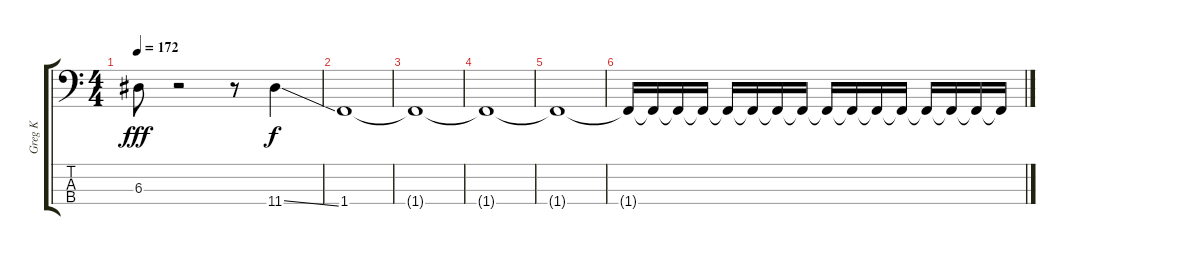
\track ("Greg K" "Greg K") {instrument electricbasspick}
\staff {score tabs}
\tuning (G2 D2 A1 E1) {hide}
\ts (4 4)
\tempo 172
\clef f4
\ks c
6.3.8{dy fff} r.2 r.8 11.4{ss}.4{dy f} |
1.4.1 |
1.4{t}.1 |
1.4{t}.1 |
1.4{t}.1 |
1.4{t}.16{volume 15} 1.4{t}.16{volume 14} 1.4{t}.16{volume 13} 1.4{t}.16{volume 13} 1.4{t}.16{volume 11} 1.4{t}.16{volume 10} 1.4{t}.16{volume 9} 1.4{t}.16{volume 8} 1.4{t}.16{volume 7} 1.4{t}.16{volume 6} 1.4{t}.16{volume 5} 1.4{t}.16{volume 4} 1.4{t}.16{volume 3} 1.4{t}.16{volume 2} 1.4{t}.16{volume 1} 1.4{t}.16{volume 0}
